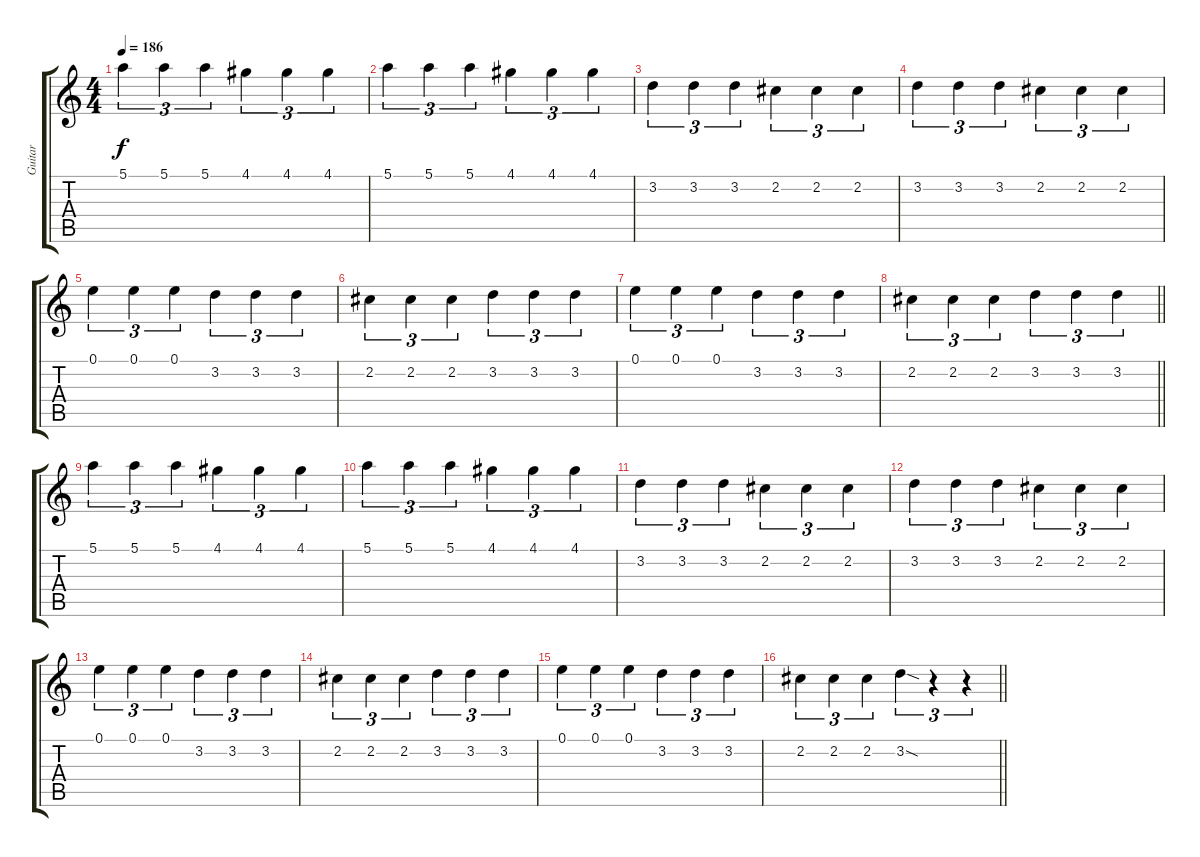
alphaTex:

\track ("Guitar" "Guitar") {instrument electricguitarclean}
\staff {score tabs}
\tuning (E4 B3 G3 D3 A2 E2) {hide}
\ts (4 4)
\section ("" " ")
\tempo 186
\clef g2
\ks c
5.1.4{tu (3 2) dy f} 5.1.4{tu (3 2)} 5.1.4{tu (3 2)} 4.1.4{tu (3 2)} 4.1.4{tu (3 2)} 4.1.4{tu (3 2)} |
5.1.4{tu (3 2)} 5.1.4{tu (3 2)} 5.1.4{tu (3 2)} 4.1.4{tu (3 2)} 4.1.4{tu (3 2)} 4.1.4{tu (3 2)} |
3.2.4{tu (3 2)} 3.2.4{tu (3 2)} 3.2.4{tu (3 2)} 2.2.4{tu (3 2)} 2.2.4{tu (3 2)} 2.2.4{tu (3 2)} |
3.2.4{tu (3 2)} 3.2.4{tu (3 2)} 3.2.4{tu (3 2)} 2.2.4{tu (3 2)} 2.2.4{tu (3 2)} 2.2.4{tu (3 2)} |
0.1.4{tu (3 2)} 0.1.4{tu (3 2)} 0.1.4{tu (3 2)} 3.2.4{tu (3 2)} 3.2.4{tu (3 2)} 3.2.4{tu (3 2)} |
2.2.4{tu (3 2)} 2.2.4{tu (3 2)} 2.2.4{tu (3 2)} 3.2.4{tu (3 2)} 3.2.4{tu (3 2)} 3.2.4{tu (3 2)} |
0.1.4{tu (3 2)} 0.1.4{tu (3 2)} 0.1.4{tu (3 2)} 3.2.4{tu (3 2)} 3.2.4{tu (3 2)} 3.2.4{tu (3 2)} |
\barLineRight lightlight
2.2.4{tu (3 2)} 2.2.4{tu (3 2)} 2.2.4{tu (3 2)} 3.2.4{tu (3 2)} 3.2.4{tu (3 2)} 3.2.4{tu (3 2)} |
5.1.4{tu (3 2)} 5.1.4{tu (3 2)} 5.1.4{tu (3 2)} 4.1.4{tu (3 2)} 4.1.4{tu (3 2)} 4.1.4{tu (3 2)} |
5.1.4{tu (3 2)} 5.1.4{tu (3 2)} 5.1.4{tu (3 2)} 4.1.4{tu (3 2)} 4.1.4{tu (3 2)} 4.1.4{tu (3 2)} |
3.2.4{tu (3 2)} 3.2.4{tu (3 2)} 3.2.4{tu (3 2)} 2.2.4{tu (3 2)} 2.2.4{tu (3 2)} 2.2.4{tu (3 2)} |
3.2.4{tu (3 2)} 3.2.4{tu (3 2)} 3.2.4{tu (3 2)} 2.2.4{tu (3 2)} 2.2.4{tu (3 2)} 2.2.4{tu (3 2)} |
0.1.4{tu (3 2)} 0.1.4{tu (3 2)} 0.1.4{tu (3 2)} 3.2.4{tu (3 2)} 3.2.4{tu (3 2)} 3.2.4{tu (3 2)} |
2.2.4{tu (3 2)} 2.2.4{tu (3 2)} 2.2.4{tu (3 2)} 3.2.4{tu (3 2)} 3.2.4{tu (3 2)} 3.2.4{tu (3 2)} |
0.1.4{tu (3 2)} 0.1.4{tu (3 2)} 0.1.4{tu (3 2)} 3.2.4{tu (3 2)} 3.2.4{tu (3 2)} 3.2.4{tu (3 2)} |
\barLineRight lightlight
2.2.4{tu (3 2)} 2.2.4{tu (3 2)} 2.2.4{tu (3 2)} 3.2{sod}.4{tu (3 2)} r.4{tu (3 2)} r.4{tu (3 2)}
